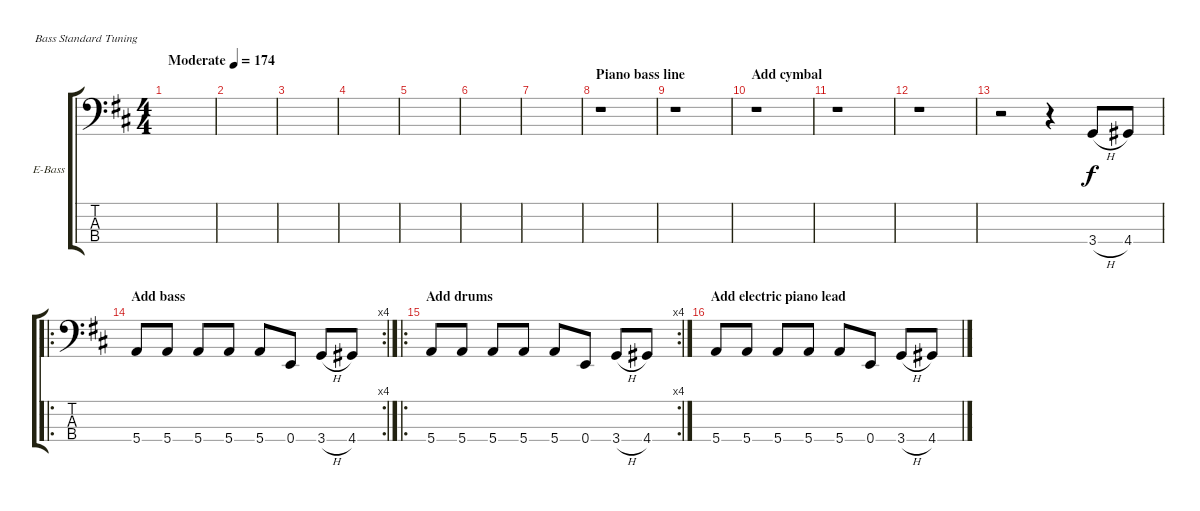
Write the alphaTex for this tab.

\bracketExtendMode groupsimilarinstruments
\firstSystemTrackNameOrientation horizontal
\otherSystemsTrackNameOrientation horizontal
\track ("Bass" "E-Bass") {instrument electricbassfinger}
\staff {score tabs}
\tuning (G2 D2 A1 E1)
\ts (4 4)
\tempo (174 "Moderate")
\clef f4
\ks d
|
|
|
|
|
|
|
\beaming (8 2 2 2 2)
\section ("" "Piano bass line")
r.1 |
r.1 |
\section ("" "Add cymbal")
r.1 |
r.1 |
r.1 |
r.2 r.4 3.4{h}.8 4.4.8 |
\ro
\rc 4
\section ("" "Add bass")
5.4.8 5.4.8 5.4.8 5.4.8 5.4.8 0.4.8 3.4{h}.8 4.4.8 |
\ro
\rc 4
\section ("" "Add drums")
5.4.8 5.4.8 5.4.8 5.4.8 5.4.8 0.4.8 3.4{h}.8 4.4.8 |
\section ("" "Add electric piano lead")
5.4.8 5.4.8 5.4.8 5.4.8 5.4.8 0.4.8 3.4{h}.8 4.4.8
